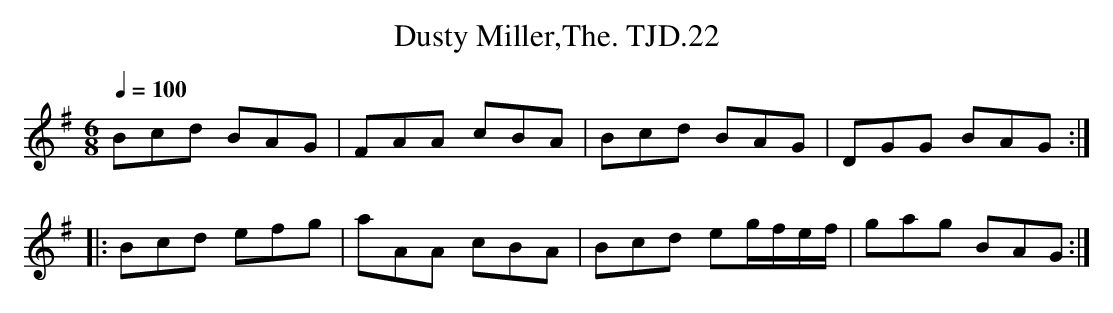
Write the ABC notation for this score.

X:1
T:Dusty Miller,The. TJD.22
L:1/8
M:6/8
Q:1/4=100
K:G
Bcd BAG|FAA cBA|Bcd BAG|DGG BAG:|!
|:Bcd efg|aAA cBA|Bcd eg/f/e/f/|gag BAG:|]
